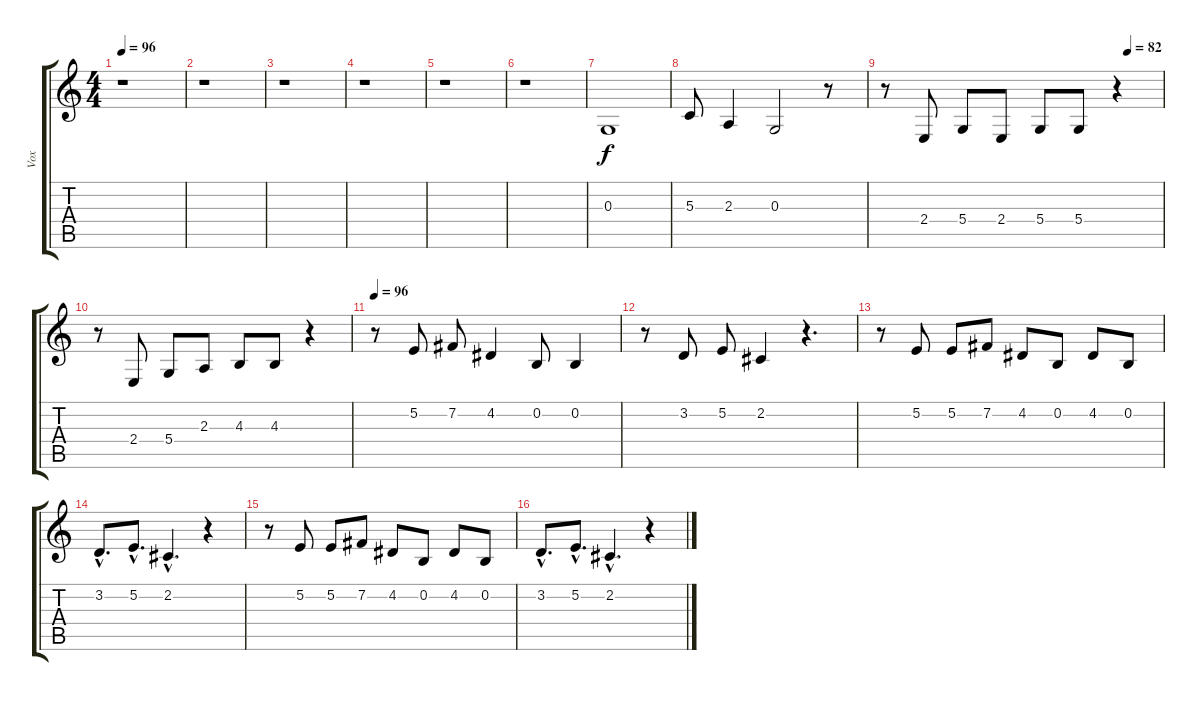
\track ("Vox" "Vox") {instrument violin}
\staff {score tabs}
\tuning (E4 B3 G3 D3 A2 E2) {hide}
\ts (4 4)
\tempo 96
\tempo 82
\tempo 96
\clef g2
\ks c
r.1{dy f instrument violin} |
r.1 |
r.1 |
r.1 |
r.1 |
r.1 |
0.3.1 |
5.3.8 2.3.4 0.3.2 r.8 |
\tempo (82 0.875)
r.8 2.4.8 5.4.8 2.4.8 5.4.8 5.4.8 r.4 |
r.8 2.4.8 5.4.8 2.3.8 4.3.8 4.3.8 r.4 |
\tempo 96
r.8 5.2.8 7.2.8 4.2.4 0.2.8 0.2.4 |
r.8 3.2.8 5.2.8 2.2.4 r.4{d} |
r.8 5.2.8 5.2.8 7.2.8 4.2.8 0.2.8 4.2.8 0.2.8 |
3.2{hac}.8{d} 5.2{hac}.8{d} 2.2{hac}.4{d} r.4 |
r.8 5.2.8 5.2.8 7.2.8 4.2.8 0.2.8 4.2.8 0.2.8 |
3.2{hac}.8{d} 5.2{hac}.8{d} 2.2{hac}.4{d} r.4
